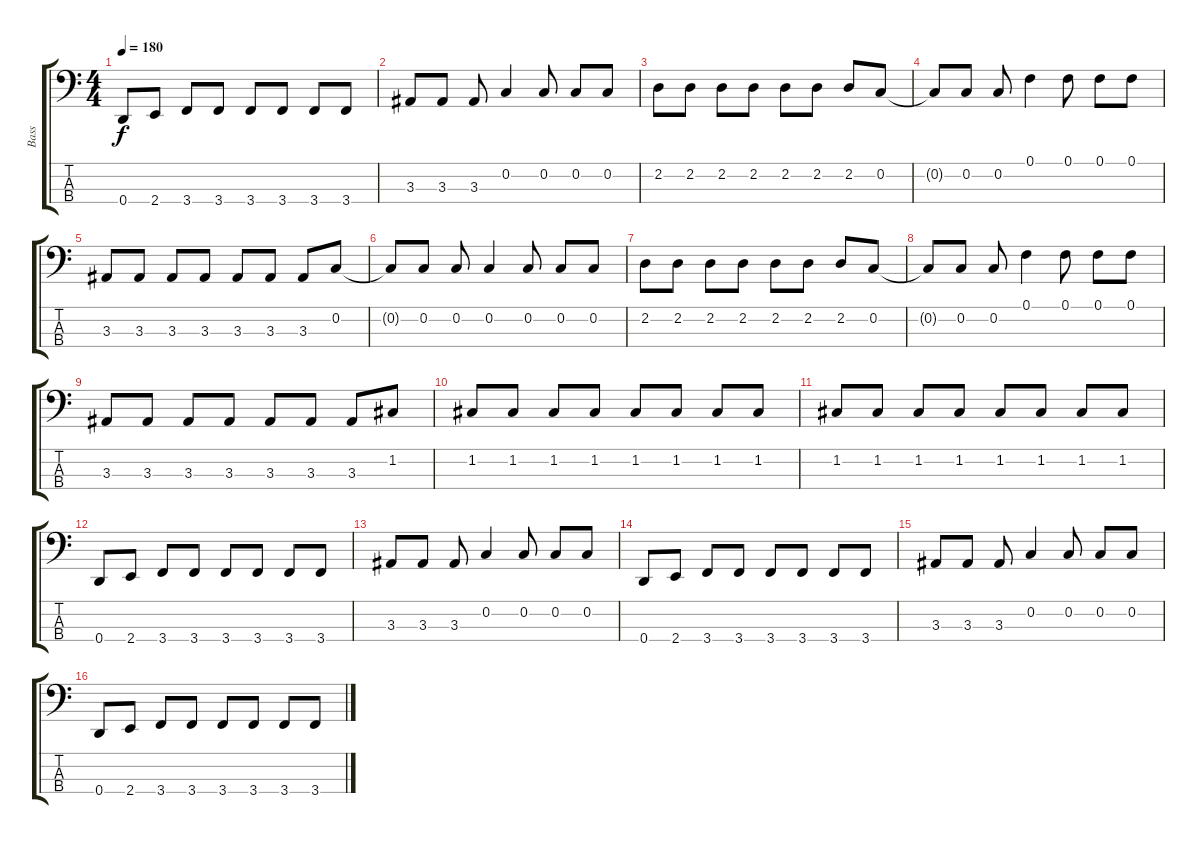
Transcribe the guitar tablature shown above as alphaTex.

\track ("Bass" "Bass") {instrument electricbasspick}
\staff {score tabs}
\tuning (F2 C2 G1 D1) {hide}
\ts (4 4)
\tempo 180
\clef f4
\ks c
0.4.8{dy f} 2.4.8 3.4.8 3.4.8 3.4.8 3.4.8 3.4.8 3.4.8 |
3.3.8 3.3.8 3.3.8 0.2.4 0.2.8 0.2.8 0.2.8 |
2.2.8 2.2.8 2.2.8 2.2.8 2.2.8 2.2.8 2.2.8 0.2.8 |
0.2{t}.8 0.2.8 0.2.8 0.1.4 0.1.8 0.1.8 0.1.8 |
3.3.8 3.3.8 3.3.8 3.3.8 3.3.8 3.3.8 3.3.8 0.2.8 |
0.2{t}.8 0.2.8 0.2.8 0.2.4 0.2.8 0.2.8 0.2.8 |
2.2.8 2.2.8 2.2.8 2.2.8 2.2.8 2.2.8 2.2.8 0.2.8 |
0.2{t}.8 0.2.8 0.2.8 0.1.4 0.1.8 0.1.8 0.1.8 |
3.3.8 3.3.8 3.3.8 3.3.8 3.3.8 3.3.8 3.3.8 1.2.8 |
1.2.8 1.2.8 1.2.8 1.2.8 1.2.8 1.2.8 1.2.8 1.2.8 |
1.2.8 1.2.8 1.2.8 1.2.8 1.2.8 1.2.8 1.2.8 1.2.8 |
0.4.8 2.4.8 3.4.8 3.4.8 3.4.8 3.4.8 3.4.8 3.4.8 |
3.3.8 3.3.8 3.3.8 0.2.4 0.2.8 0.2.8 0.2.8 |
0.4.8 2.4.8 3.4.8 3.4.8 3.4.8 3.4.8 3.4.8 3.4.8 |
3.3.8 3.3.8 3.3.8 0.2.4 0.2.8 0.2.8 0.2.8 |
0.4.8 2.4.8 3.4.8 3.4.8 3.4.8 3.4.8 3.4.8 3.4.8
